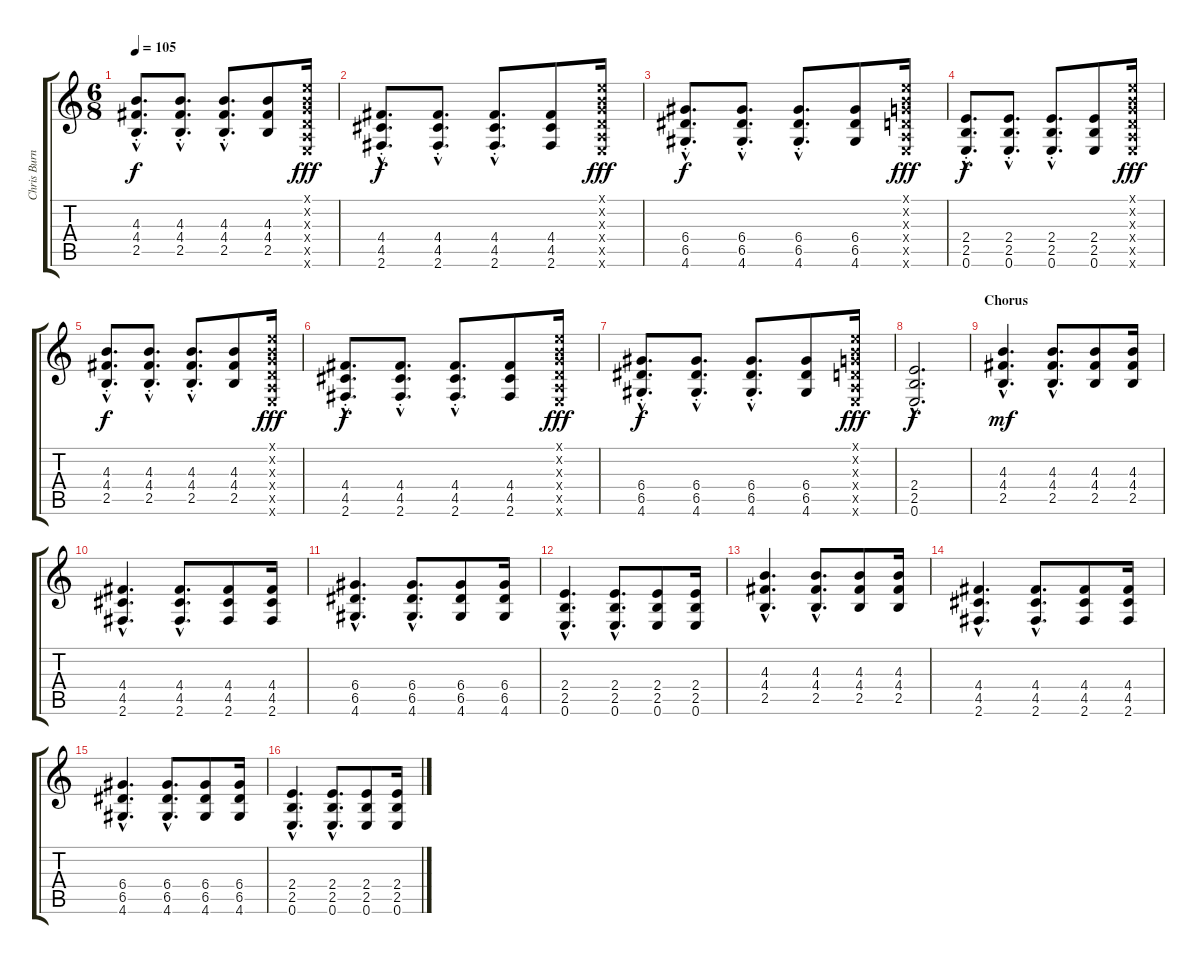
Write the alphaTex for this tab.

\track ("Chris Burney - Rythm Guitar 2" "Chris Burn") {instrument overdrivenguitar}
\staff {score tabs}
\tuning (E4 B3 G3 D3 A2 E2) {hide}
\ts (6 8)
\tempo 105
\clef g2
\ks c
(4.3{hac st} 4.4{hac st} 2.5{hac st}).8{d dy f} (4.3{hac st} 4.4{hac st} 2.5{hac st}).8{d} (4.3{hac st} 4.4{hac st} 2.5{hac st}).8{d} (4.3 4.4 2.5).8 (0.1{x} 0.2{x} 0.3{x} 0.4{x} 0.5{x} 0.6{x}).16{dy fff} |
(4.4{hac st} 4.5{hac st} 2.6{hac st}).8{d dy f} (4.4{hac st} 4.5{hac st} 2.6{hac st}).8{d} (4.4{hac st} 4.5{hac st} 2.6{hac st}).8{d} (4.4 4.5 2.6).8 (0.1{x} 0.2{x} 0.3{x} 0.4{x} 0.5{x} 0.6{x}).16{dy fff} |
(6.4{hac st} 6.5{hac st} 4.6{hac st}).8{d dy f} (6.4{hac st} 6.5{hac st} 4.6{hac st}).8{d} (6.4{hac st} 6.5{hac st} 4.6{hac st}).8{d} (6.4 6.5 4.6).8 (0.1{x} 0.2{x} 0.3{x} 0.4{x} 0.5{x} 0.6{x}).16{dy fff} |
(2.4{hac st} 2.5{hac st} 0.6{hac st}).8{d dy f} (2.4{hac st} 2.5{hac st} 0.6{hac st}).8{d} (2.4{hac st} 2.5{hac st} 0.6{hac st}).8{d} (2.4 2.5 0.6).8 (0.1{x} 0.2{x} 0.3{x} 0.4{x} 0.5{x} 0.6{x}).16{dy fff} |
(4.3{hac st} 4.4{hac st} 2.5{hac st}).8{d dy f} (4.3{hac st} 4.4{hac st} 2.5{hac st}).8{d} (4.3{hac st} 4.4{hac st} 2.5{hac st}).8{d} (4.3 4.4 2.5).8 (0.1{x} 0.2{x} 0.3{x} 0.4{x} 0.5{x} 0.6{x}).16{dy fff} |
(4.4{hac st} 4.5{hac st} 2.6{hac st}).8{d dy f} (4.4{hac st} 4.5{hac st} 2.6{hac st}).8{d} (4.4{hac st} 4.5{hac st} 2.6{hac st}).8{d} (4.4 4.5 2.6).8 (0.1{x} 0.2{x} 0.3{x} 0.4{x} 0.5{x} 0.6{x}).16{dy fff} |
(6.4{hac st} 6.5{hac st} 4.6{hac st}).8{d dy f} (6.4{hac st} 6.5{hac st} 4.6{hac st}).8{d} (6.4{hac st} 6.5{hac st} 4.6{hac st}).8{d} (6.4 6.5 4.6).8 (0.1{x} 0.2{x} 0.3{x} 0.4{x} 0.5{x} 0.6{x}).16{dy fff} |
(2.4{hac} 2.5{hac} 0.6{hac}).2{d dy f} |
\section ("" "Chorus")
(4.3{hac} 4.4{hac} 2.5{hac}).4{d dy mf} (4.3{hac} 4.4{hac} 2.5{hac}).8{d} (4.3 4.4 2.5).8 (4.3 4.4 2.5).16 |
(4.4{hac} 4.5{hac} 2.6{hac}).4{d} (4.4{hac} 4.5{hac} 2.6{hac}).8{d} (4.4 4.5 2.6).8 (4.4 4.5 2.6).16 |
(6.4{hac} 6.5{hac} 4.6{hac}).4{d} (6.4{hac} 6.5{hac} 4.6{hac}).8{d} (6.4 6.5 4.6).8 (6.4 6.5 4.6).16 |
(2.4{hac} 2.5{hac} 0.6{hac}).4{d} (2.4{hac} 2.5{hac} 0.6{hac}).8{d} (2.4 2.5 0.6).8 (2.4 2.5 0.6).16 |
(4.3{hac} 4.4{hac} 2.5{hac}).4{d} (4.3{hac} 4.4{hac} 2.5{hac}).8{d} (4.3 4.4 2.5).8 (4.3 4.4 2.5).16 |
(4.4{hac} 4.5{hac} 2.6{hac}).4{d} (4.4{hac} 4.5{hac} 2.6{hac}).8{d} (4.4 4.5 2.6).8 (4.4 4.5 2.6).16 |
(6.4{hac} 6.5{hac} 4.6{hac}).4{d} (6.4{hac} 6.5{hac} 4.6{hac}).8{d} (6.4 6.5 4.6).8 (6.4 6.5 4.6).16 |
(2.4{hac} 2.5{hac} 0.6{hac}).4{d} (2.4{hac} 2.5{hac} 0.6{hac}).8{d} (2.4 2.5 0.6).8 (2.4 2.5 0.6).16
